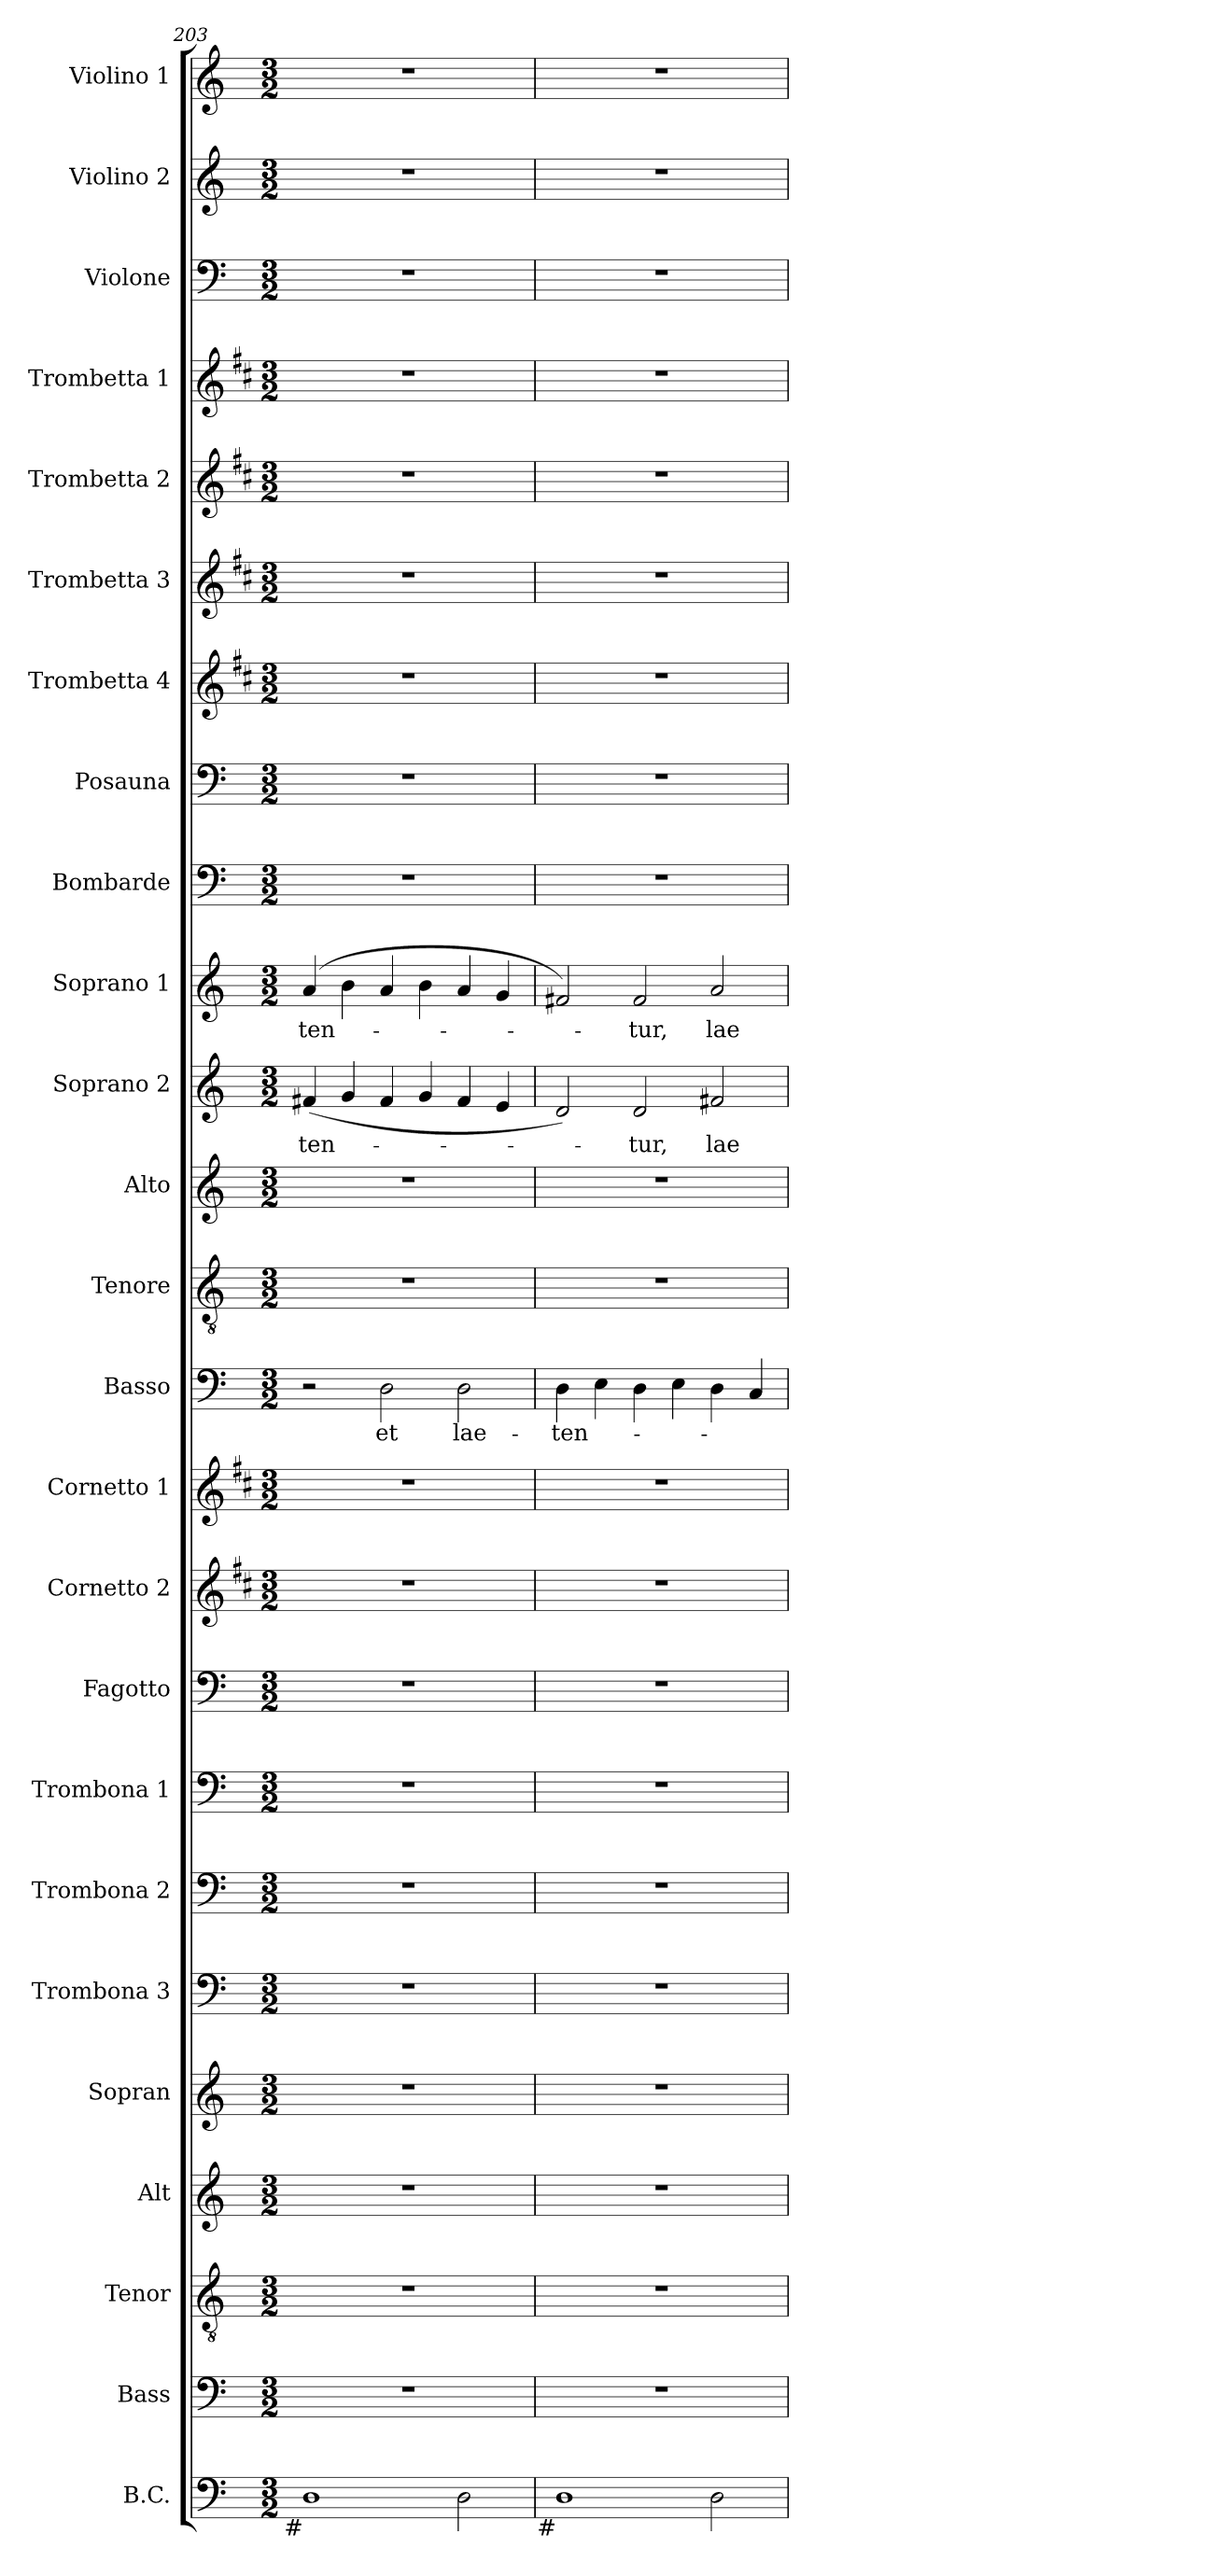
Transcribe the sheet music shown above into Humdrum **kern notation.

**kern	**kern	**kern	**kern	**kern	**kern	**kern	**kern	**kern	**kern	**kern	**kern	**text	**kern	**kern	**kern	**text	**kern	**text	**kern	**kern	**kern	**kern	**kern	**kern	**kern	**kern	**kern
*part25	*part24	*part23	*part22	*part21	*part20	*part19	*part18	*part17	*part16	*part15	*part14	*part14	*part13	*part12	*part11	*part11	*part10	*part10	*part9	*part8	*part7	*part6	*part5	*part4	*part3	*part2	*part1
*staff25	*staff24	*staff23	*staff22	*staff21	*staff20	*staff19	*staff18	*staff17	*staff16	*staff15	*staff14	*staff14	*staff13	*staff12	*staff11	*staff11	*staff10	*staff10	*staff9	*staff8	*staff7	*staff6	*staff5	*staff4	*staff3	*staff2	*staff1
*I"B.C.	*I"Bass	*I"Tenor	*I"Alt	*I"Sopran	*I"Trombona 3	*I"Trombona 2	*I"Trombona 1	*I"Fagotto	*I"Cornetto 2	*I"Cornetto 1	*I"Basso	*	*I"Tenore	*I"Alto	*I"Soprano 2	*	*I"Soprano 1	*	*I"Bombarde	*I"Posauna	*I"Trombetta 4	*I"Trombetta 3	*I"Trombetta 2	*I"Trombetta 1	*I"Violone	*I"Violino 2	*I"Violino 1
*I'B.C.	*I'B.	*I'T.	*I'A.	*I'S.	*I'Tbn. 2	*I'Tbn. 2	*I'Tbn. 1	*I'Fag.	*I'Cor. 2	*I'Cor. 1	*I'B.	*	*I'T.	*I'A.	*I'S.	*	*I'S.	*	*	*	*	*	*	*	*	*I'Vl. 2	*I'Vl. 1
*clefF4	*clefF4	*clefGv2	*clefG2	*clefG2	*clefF4	*clefF4	*clefF4	*clefF4	*clefG2	*clefG2	*clefF4	*	*clefGv2	*clefG2	*clefG2	*	*clefG2	*	*clefF4	*clefF4	*clefG2	*clefG2	*clefG2	*clefG2	*clefF4	*clefG2	*clefG2
*	*	*ITrd7c12	*	*	*	*	*	*	*ITrd1c2	*ITrd1c2	*	*	*ITrd7c12	*	*	*	*	*	*	*	*ITrd1c2	*ITrd1c2	*ITrd1c2	*ITrd1c2	*	*	*
*k[]	*k[]	*k[]	*k[]	*k[]	*k[]	*k[]	*k[]	*k[]	*k[]	*k[]	*k[]	*	*k[]	*k[]	*k[]	*	*k[]	*	*k[]	*k[]	*k[]	*k[]	*k[]	*k[]	*k[]	*k[]	*k[]
*C:	*C:	*C:	*C:	*C:	*C:	*C:	*C:	*C:	*C:	*C:	*C:	*	*C:	*C:	*C:	*	*C:	*	*C:	*C:	*C:	*C:	*C:	*C:	*C:	*C:	*C:
*M3/2	*M3/2	*M3/2	*M3/2	*M3/2	*M3/2	*M3/2	*M3/2	*M3/2	*M3/2	*M3/2	*M3/2	*	*M3/2	*M3/2	*M3/2	*	*M3/2	*	*M3/2	*M3/2	*M3/2	*M3/2	*M3/2	*M3/2	*M3/2	*M3/2	*M3/2
=203	=203	=203	=203	=203	=203	=203	=203	=203	=203	=203	=203	=203	=203	=203	=203	=203	=203	=203	=203	=203	=203	=203	=203	=203	=203	=203	=203
!	!LO:N:vis=1	!LO:N:vis=1	!LO:N:vis=1	!LO:N:vis=1	!LO:N:vis=1	!LO:N:vis=1	!LO:N:vis=1	!LO:N:vis=1	!LO:N:vis=1	!LO:N:vis=1	!	!	!LO:N:vis=1	!LO:N:vis=1	!	!	!	!	!	!	!	!	!	!	!	!	!
!	!	!	!	!	!	!	!	!	!	!	!	!	!	!	!	!LO:LY:b:color=#000000	!	!	!	!	!	!	!	!	!	!	!
!LO:TX:b:rj:t=#	!	!	!	!	!	!	!	!	!	!	!	!	!	!	!	!	!	!	!	!	!	!	!	!	!	!	!
!	!	!	!	!	!	!	!	!	!	!	!	!	!	!	!	!	!	!LO:LY:b:color=#000000	!LO:N:vis=1	!LO:N:vis=1	!LO:N:vis=1	!LO:N:vis=1	!LO:N:vis=1	!LO:N:vis=1	!LO:N:vis=1	!LO:N:vis=1	!LO:N:vis=1
1Di	1.r	1.r	1.r	1.r	1.r	1.r	1.r	1.r	1.r	1.r	2r	.	1.r	1.r	(4f#Xi/	-ten-	(4ai/	-ten-	1.r	1.r	1.r	1.r	1.r	1.r	1.r	1.r	1.r
.	.	.	.	.	.	.	.	.	.	.	.	.	.	.	4gi/	.	4bi\	.	.	.	.	.	.	.	.	.	.
!	!	!	!	!	!	!	!	!	!	!	!	!LO:LY:b:color=#000000	!	!	!	!	!	!	!	!	!	!	!	!	!	!	!
.	.	.	.	.	.	.	.	.	.	.	2Di\	et	.	.	4f#i/	.	4ai/	.	.	.	.	.	.	.	.	.	.
.	.	.	.	.	.	.	.	.	.	.	.	.	.	.	4gi/	.	4bi\	.	.	.	.	.	.	.	.	.	.
!	!	!	!	!	!	!	!	!	!	!	!	!LO:LY:b:color=#000000	!	!	!	!	!	!	!	!	!	!	!	!	!	!	!
2Di\	.	.	.	.	.	.	.	.	.	.	2Di\	lae-	.	.	4f#i/	.	4ai/	.	.	.	.	.	.	.	.	.	.
.	.	.	.	.	.	.	.	.	.	.	.	.	.	.	4ei/	.	4gi/	.	.	.	.	.	.	.	.	.	.
=204	=204	=204	=204	=204	=204	=204	=204	=204	=204	=204	=204	=204	=204	=204	=204	=204	=204	=204	=204	=204	=204	=204	=204	=204	=204	=204	=204
!	!LO:N:vis=1	!LO:N:vis=1	!LO:N:vis=1	!LO:N:vis=1	!LO:N:vis=1	!LO:N:vis=1	!LO:N:vis=1	!LO:N:vis=1	!LO:N:vis=1	!LO:N:vis=1	!	!	!	!	!	!	!	!	!	!	!	!	!	!	!	!	!
!LO:TX:b:rj:t=#	!	!	!	!	!	!	!	!	!	!	!	!	!	!	!	!	!	!	!	!	!	!	!	!	!	!	!
!	!	!	!	!	!	!	!	!	!	!	!	!LO:LY:b:color=#000000	!LO:N:vis=1	!LO:N:vis=1	!	!	!	!	!LO:N:vis=1	!LO:N:vis=1	!LO:N:vis=1	!LO:N:vis=1	!LO:N:vis=1	!LO:N:vis=1	!LO:N:vis=1	!LO:N:vis=1	!LO:N:vis=1
1Di	1.r	1.r	1.r	1.r	1.r	1.r	1.r	1.r	1.r	1.r	4Di\	-ten-	1.r	1.r	2di/)	.	2f#Xi/)	.	1.r	1.r	1.r	1.r	1.r	1.r	1.r	1.r	1.r
.	.	.	.	.	.	.	.	.	.	.	4Ei\	.	.	.	.	.	.	.	.	.	.	.	.	.	.	.	.
!	!	!	!	!	!	!	!	!	!	!	!	!	!	!	!	!LO:LY:b:color=#000000	!	!	!	!	!	!	!	!	!	!	!
!	!	!	!	!	!	!	!	!	!	!	!	!	!	!	!	!	!	!LO:LY:b:color=#000000	!	!	!	!	!	!	!	!	!
.	.	.	.	.	.	.	.	.	.	.	4Di\	.	.	.	2di/	-tur,	2f#i/	-tur,	.	.	.	.	.	.	.	.	.
.	.	.	.	.	.	.	.	.	.	.	4Ei\	.	.	.	.	.	.	.	.	.	.	.	.	.	.	.	.
!	!	!	!	!	!	!	!	!	!	!	!	!	!	!	!	!LO:LY:b:color=#000000	!	!	!	!	!	!	!	!	!	!	!
!	!	!	!	!	!	!	!	!	!	!	!	!	!	!	!	!	!	!LO:LY:b:color=#000000	!	!	!	!	!	!	!	!	!
2Di\	.	.	.	.	.	.	.	.	.	.	4Di\	.	.	.	2f#Xi/	lae-	2ai/	lae-	.	.	.	.	.	.	.	.	.
.	.	.	.	.	.	.	.	.	.	.	4Ci/	.	.	.	.	.	.	.	.	.	.	.	.	.	.	.	.
=	=	=	=	=	=	=	=	=	=	=	=	=	=	=	=	=	=	=	=	=	=	=	=	=	=	=	=
*-	*-	*-	*-	*-	*-	*-	*-	*-	*-	*-	*-	*-	*-	*-	*-	*-	*-	*-	*-	*-	*-	*-	*-	*-	*-	*-	*-
